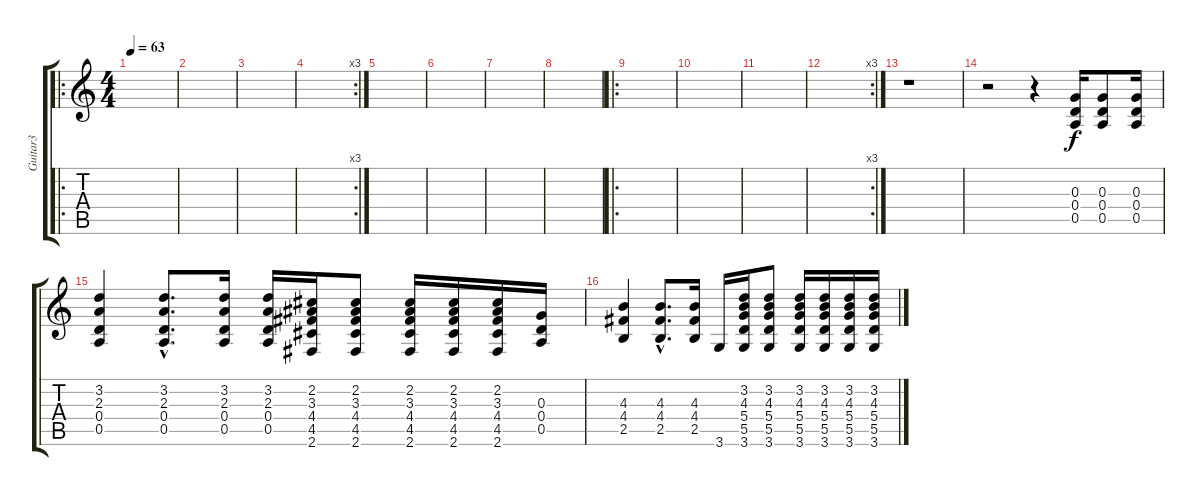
\track ("Guitar3" "Guitar3") {instrument distortionguitar}
\staff {score tabs}
\tuning (E4 B3 G3 D3 A2 E2) {hide}
\ro
\ts (4 4)
\tempo 63
\clef g2
\ks c
|
|
|
\rc 3
|
|
|
|
|
\ro
|
|
|
\rc 3
|
r.1 |
r.2 r.4 (0.3 0.4 0.5).16 (0.3 0.4 0.5).8 (0.3 0.4 0.5).16 |
(3.2 2.3 0.4 0.5).4 (3.2{hac} 2.3{hac} 0.4{hac} 0.5{hac}).8{d} (3.2 2.3 0.4 0.5).16 (3.2 2.3 0.4 0.5).16 (2.2 3.3 4.4 4.5 2.6).16 (2.2 3.3 4.4 4.5 2.6).8 (2.2 3.3 4.4 4.5 2.6).16 (2.2 3.3 4.4 4.5 2.6).16 (2.2 3.3 4.4 4.5 2.6).16 (0.3 0.4 0.5).16 |
(4.3 4.4 2.5).4 (4.3{hac} 4.4{hac} 2.5{hac}).8{d} (4.3 4.4 2.5).16 3.6.16 (3.2 4.3 5.4 5.5 3.6).16 (3.2 4.3 5.4 5.5 3.6).8 (3.2 4.3 5.4 5.5 3.6).16 (3.2 4.3 5.4 5.5 3.6).16 (3.2 4.3 5.4 5.5 3.6).16 (3.2 4.3 5.4 5.5 3.6).16
